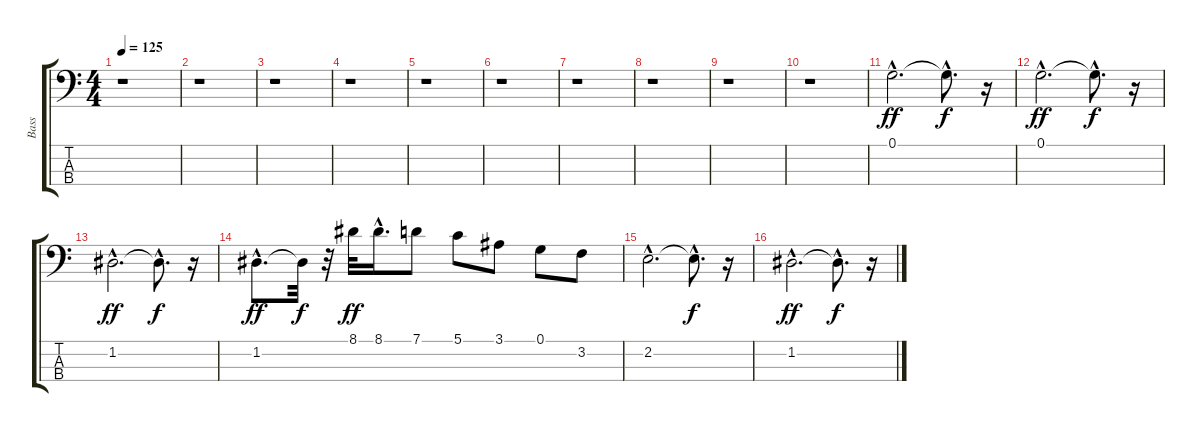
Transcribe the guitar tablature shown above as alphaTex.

\track ("Bass" "Bass") {instrument electricbassfinger}
\staff {score tabs}
\tuning (G2 D2 A1 E1) {hide}
\ts (4 4)
\tempo 125
\clef f4
\ks c
r.1{dy ff instrument electricbassfinger} |
r.1 |
r.1 |
r.1 |
r.1 |
r.1 |
r.1 |
r.1 |
r.1 |
r.1 |
0.1{hac}.2{d} 0.1{hac t}.8{d dy f} r.16 |
0.1{hac}.2{d dy ff} 0.1{hac t}.8{d dy f} r.16 |
1.2{hac}.2{d dy ff} 1.2{hac t}.8{d dy f} r.16 |
1.2{hac}.8{d dy ff} 1.2{t}.32{dy f} r.32 8.1.32{dy ff} 8.1{hac}.16{d} 7.1.8 5.1.8 3.1.8 0.1.8 3.2.8 |
2.2{hac}.2{d} 2.2{hac t}.8{d dy f} r.16 |
1.2{hac}.2{d dy ff} 1.2{hac t}.8{d dy f} r.16
